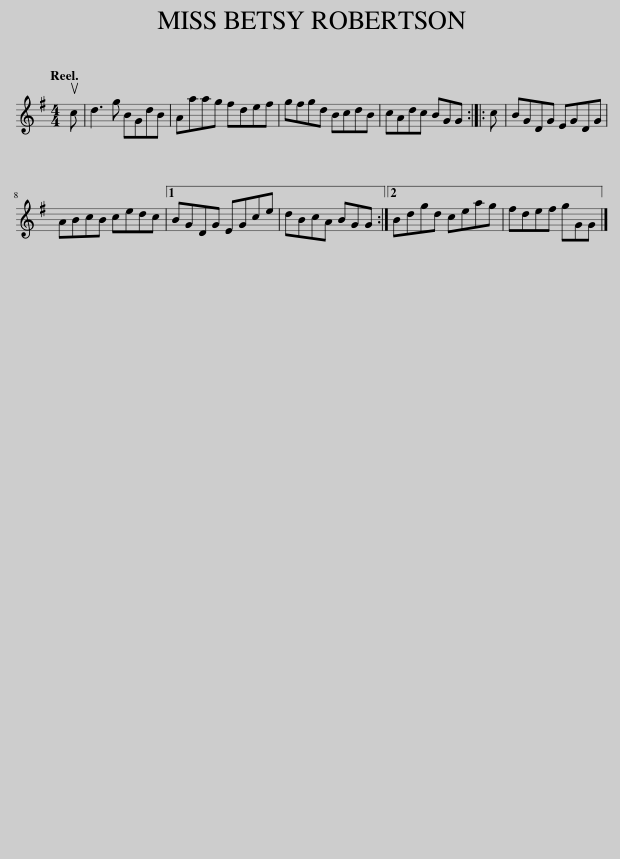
X:1
L:1/8
Q:1/4=120
M:4/4
I:linebreak $
K:G
V:1 treble
V:1
 uc | d3 g BGdB | Aaag fdef | gfgd BcdB | cAdc BGG :: %5
 c | BGDG EGDG |$ ABcB cedc |1 BGDG EGce | dBcA BGG :|2 %10
 Bdgd ceag | fdef gGG |] %12
